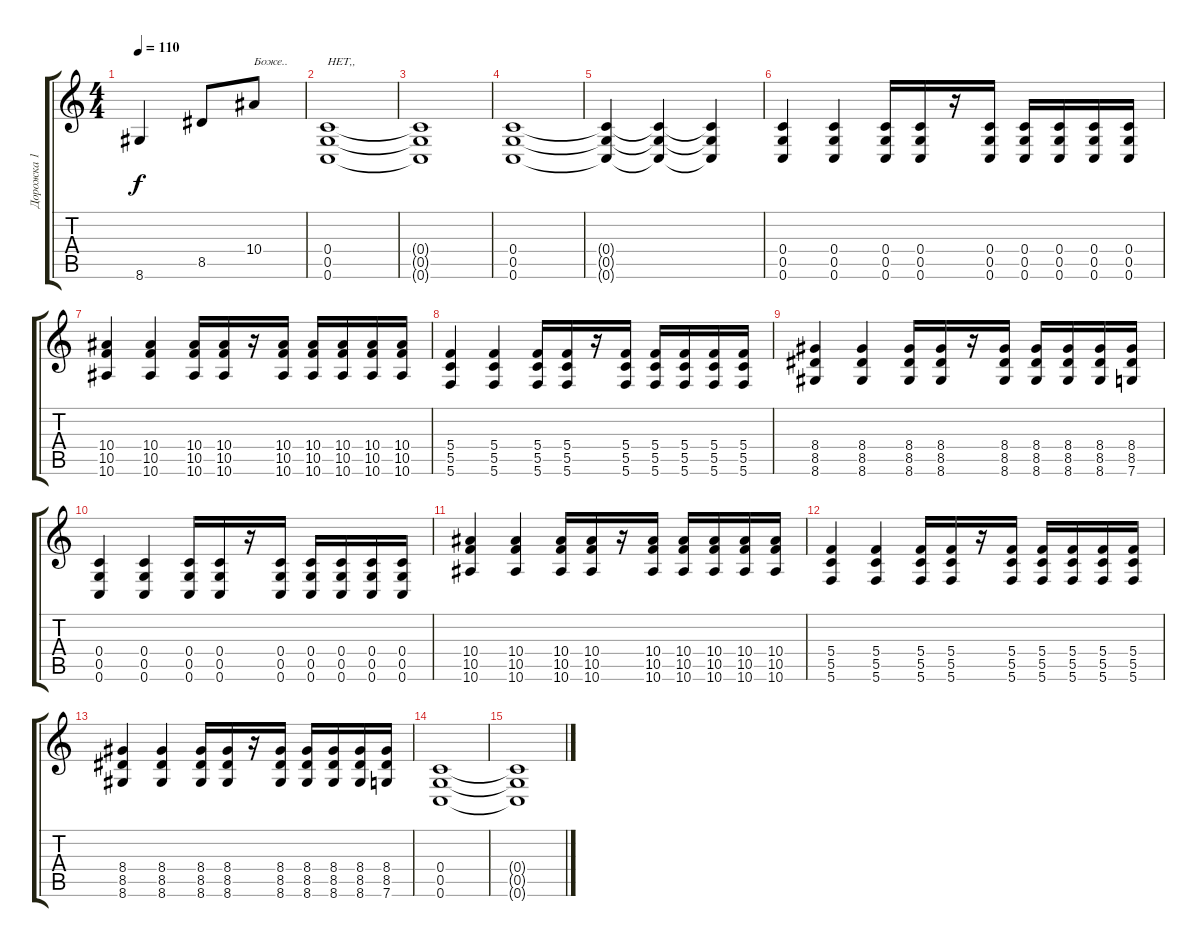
\track ("Дорожка 1" "Дорожка 1") {instrument overdrivenguitar}
\staff {score tabs}
\tuning (D4 A3 F3 C3 G2 C2) {hide}
\ts (4 4)
\tempo 110
\clef g2
\ks c
8.6.4{dy f} 8.5.8 10.4.8{txt "Боже.."} |
(0.4 0.5 0.6).1{txt "НЕТ,,"} |
(0.4{t} 0.5{t} 0.6{t}).1 |
(0.4 0.5 0.6).1 |
(0.4{t} 0.5{t} 0.6{t}).4 (0.4{t} 0.5{t} 0.6{t}).4 (0.4{t} 0.5{t} 0.6{t}).4 |
(0.4 0.5 0.6).4 (0.4 0.5 0.6).4 (0.4 0.5 0.6).16 (0.4 0.5 0.6).16 r.16 (0.4 0.5 0.6).16 (0.4 0.5 0.6).16 (0.4 0.5 0.6).16 (0.4 0.5 0.6).16 (0.4 0.5 0.6).16 |
(10.4 10.5 10.6).4 (10.4 10.5 10.6).4 (10.4 10.5 10.6).16 (10.4 10.5 10.6).16 r.16 (10.4 10.5 10.6).16 (10.4 10.5 10.6).16 (10.4 10.5 10.6).16 (10.4 10.5 10.6).16 (10.4 10.5 10.6).16 |
(5.4 5.5 5.6).4 (5.4 5.5 5.6).4 (5.4 5.5 5.6).16 (5.4 5.5 5.6).16 r.16 (5.4 5.5 5.6).16 (5.4 5.5 5.6).16 (5.4 5.5 5.6).16 (5.4 5.5 5.6).16 (5.4 5.5 5.6).16 |
(8.4 8.5 8.6).4 (8.4 8.5 8.6).4 (8.4 8.5 8.6).16 (8.4 8.5 8.6).16 r.16 (8.4 8.5 8.6).16 (8.4 8.5 8.6).16 (8.4 8.5 8.6).16 (8.4 8.5 8.6).16 (8.4 8.5 7.6).16 |
(0.4 0.5 0.6).4 (0.4 0.5 0.6).4 (0.4 0.5 0.6).16 (0.4 0.5 0.6).16 r.16 (0.4 0.5 0.6).16 (0.4 0.5 0.6).16 (0.4 0.5 0.6).16 (0.4 0.5 0.6).16 (0.4 0.5 0.6).16 |
(10.4 10.5 10.6).4 (10.4 10.5 10.6).4 (10.4 10.5 10.6).16 (10.4 10.5 10.6).16 r.16 (10.4 10.5 10.6).16 (10.4 10.5 10.6).16 (10.4 10.5 10.6).16 (10.4 10.5 10.6).16 (10.4 10.5 10.6).16 |
(5.4 5.5 5.6).4 (5.4 5.5 5.6).4 (5.4 5.5 5.6).16 (5.4 5.5 5.6).16 r.16 (5.4 5.5 5.6).16 (5.4 5.5 5.6).16 (5.4 5.5 5.6).16 (5.4 5.5 5.6).16 (5.4 5.5 5.6).16 |
(8.4 8.5 8.6).4 (8.4 8.5 8.6).4 (8.4 8.5 8.6).16 (8.4 8.5 8.6).16 r.16 (8.4 8.5 8.6).16 (8.4 8.5 8.6).16 (8.4 8.5 8.6).16 (8.4 8.5 8.6).16 (8.4 8.5 7.6).16 |
(0.4 0.5 0.6).1 |
(0.4{t} 0.5{t} 0.6{t}).1
